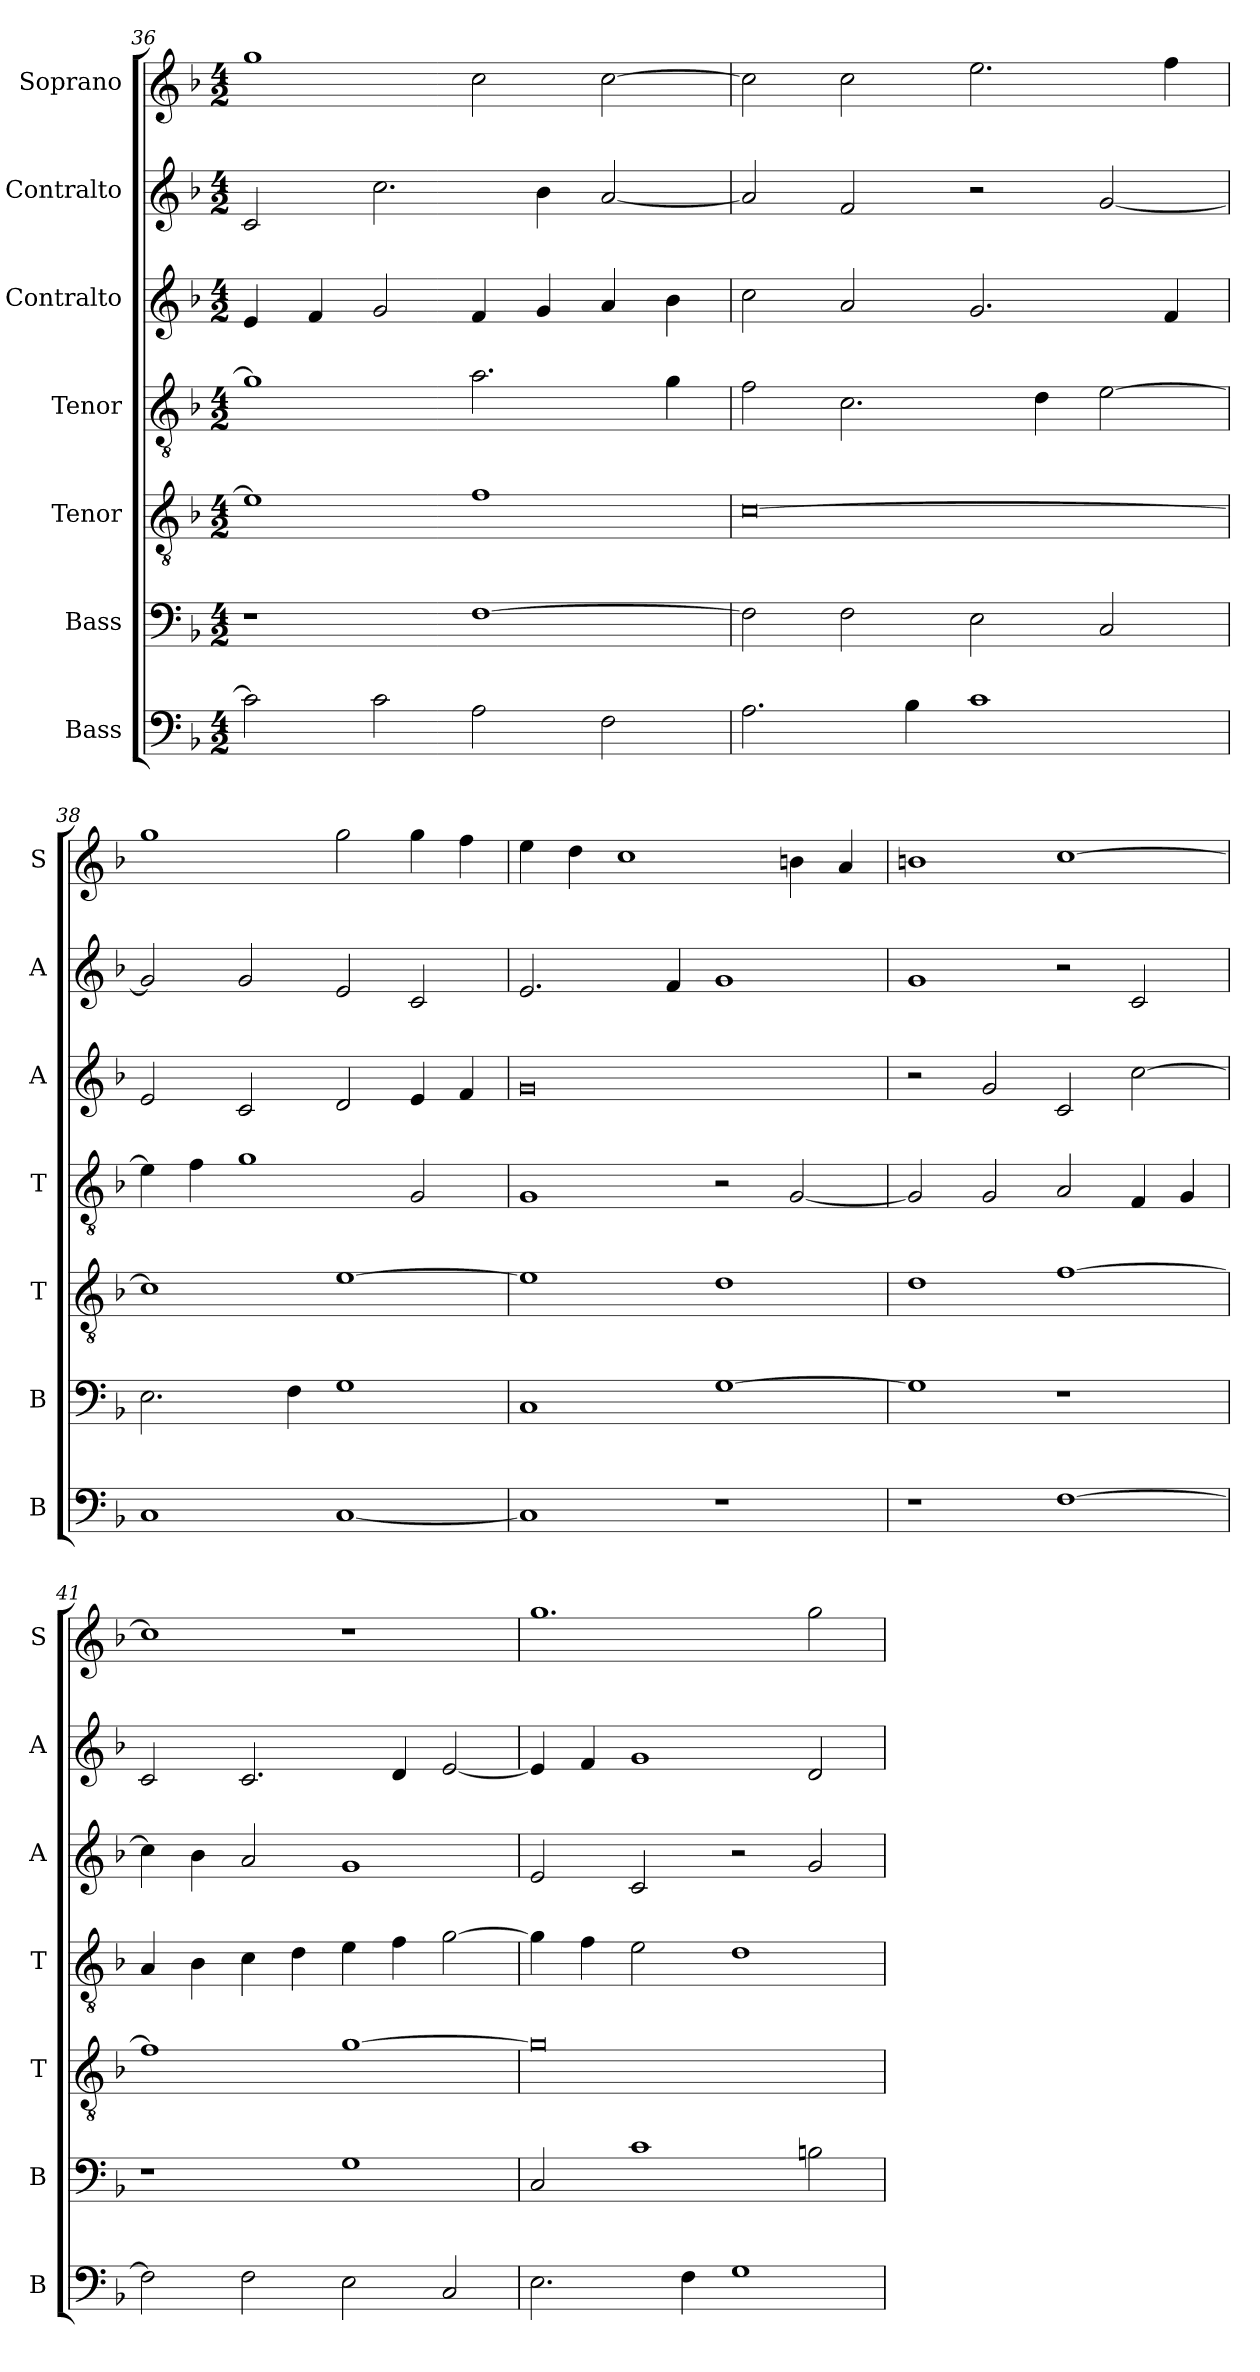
**kern	**kern	**kern	**kern	**kern	**kern	**kern
*part7	*part6	*part5	*part4	*part3	*part2	*part1
*staff7	*staff6	*staff5	*staff4	*staff3	*staff2	*staff1
*I"Bass	*I"Bass	*I"Tenor	*I"Tenor	*I"Contralto	*I"Contralto	*I"Soprano
*I'B	*I'B	*I'T	*I'T	*I'A	*I'A	*I'S
*clefF4	*clefF4	*clefGv2	*clefGv2	*clefG2	*clefG2	*clefG2
*k[b-]	*k[b-]	*k[b-]	*k[b-]	*k[b-]	*k[b-]	*k[b-]
*F:ion	*F:ion	*F:ion	*F:ion	*F:ion	*F:ion	*F:ion
*M4/2	*M4/2	*M4/2	*M4/2	*M4/2	*M4/2	*M4/2
=36	=36	=36	=36	=36	=36	=36
2c]	1r	1e]	1g]	4e	2c	1gg
.	.	.	.	4f	.	.
2c	.	.	.	2g	2.cc	.
2A	[1F	1f	2.a	4f	.	2cc
.	.	.	.	4g	4b-	.
2F	.	.	.	4a	[2a	[2cc
.	.	.	4g	4b-	.	.
=37	=37	=37	=37	=37	=37	=37
2.A	2F]	[0c	2f	2cc	2a]	2cc]
.	2F	.	2.c	2a	2f	2cc
4B-	.	.	.	.	.	.
1c	2E	.	.	2.g	2r	2.ee
.	.	.	4d	.	.	.
.	2C	.	[2e	.	[2g	.
.	.	.	.	4f	.	4ff
=38	=38	=38	=38	=38	=38	=38
1C	2.E	1c]	4e]	2e	2g]	1gg
.	.	.	4f	.	.	.
.	.	.	1g	2c	2g	.
.	4F	.	.	.	.	.
[1C	1G	[1e	.	2d	2e	2gg
.	.	.	2G	4e	2c	4gg
.	.	.	.	4f	.	4ff
=39	=39	=39	=39	=39	=39	=39
1C]	1C	1e]	1G	0g	2.e	4ee
.	.	.	.	.	.	4dd
.	.	.	.	.	.	1cc
.	.	.	.	.	4f	.
1r	[1G	1d	2r	.	1g	.
.	.	.	[2G	.	.	4bn
.	.	.	.	.	.	4a
=40	=40	=40	=40	=40	=40	=40
1r	1G]	1d	2G]	2r	1g	1bn
.	.	.	2G	2g	.	.
[1F	1r	[1f	2A	2c	2r	[1cc
.	.	.	4F	[2cc	2c	.
.	.	.	4G	.	.	.
=41	=41	=41	=41	=41	=41	=41
2F]	1r	1f]	4A	4cc]	2c	1cc]
.	.	.	4B-	4b-	.	.
2F	.	.	4c	2a	2.c	.
.	.	.	4d	.	.	.
2E	1G	[1g	4e	1g	.	1r
.	.	.	4f	.	4d	.
2C	.	.	[2g	.	[2e	.
=42	=42	=42	=42	=42	=42	=42
2.E	2C	0g]	4g]	2e	4e]	1.gg
.	.	.	4f	.	4f	.
.	1c	.	2e	2c	1g	.
4F	.	.	.	.	.	.
1G	.	.	1d	2r	.	.
.	2Bn	.	.	2g	2d	2gg
=	=	=	=	=	=	=
*-	*-	*-	*-	*-	*-	*-
